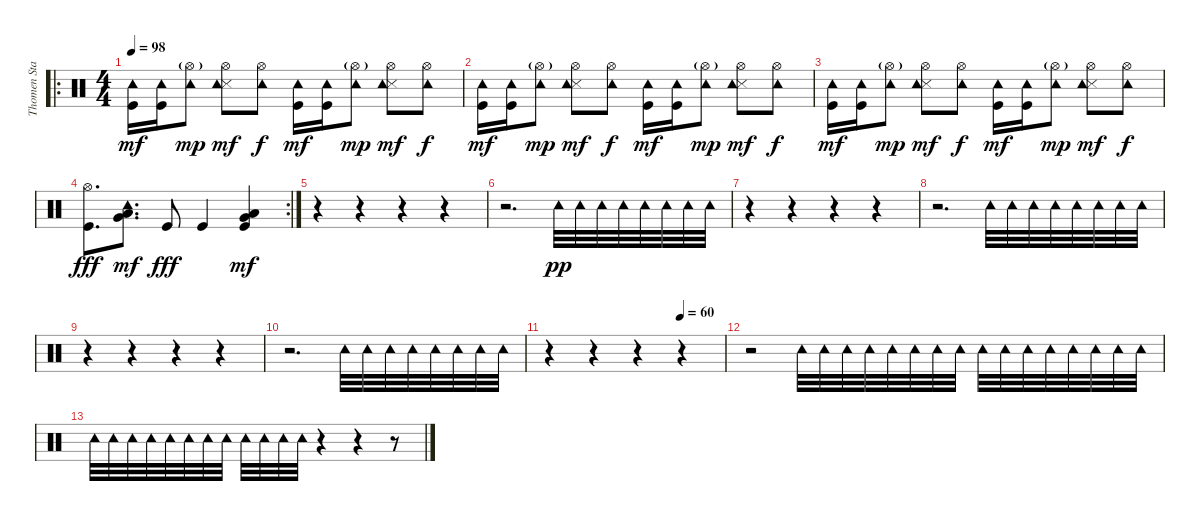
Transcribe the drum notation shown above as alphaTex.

\track ("Thomen Stauch" "Thomen Sta") {instrument percussion}
\staff {score}
\articulation defaults
\ro
\ts (4 4)
\tempo 98
\clef neutral
\ks c
("Kick (hit)" "Tambourine (hit)").16{dy mf} ("Kick (hit)" "Tambourine (hit)").16 ("Tambourine (hit)" "Hi-Hat (open)"{g}).8{dy mp} ("Snare (side stick) 3" "Tambourine (hit)" "Hi-Hat (open)").8{dy mf} ("Tambourine (hit)" "Hi-Hat (open)").8{dy f} ("Kick (hit)" "Tambourine (hit)").16{dy mf} ("Kick (hit)" "Tambourine (hit)").16 ("Tambourine (hit)" "Hi-Hat (open)"{g}).8{dy mp} ("Snare (side stick) 3" "Tambourine (hit)" "Hi-Hat (open)").8{dy mf} ("Tambourine (hit)" "Hi-Hat (open)").8{dy f} |
("Kick (hit)" "Tambourine (hit)").16{dy mf} ("Kick (hit)" "Tambourine (hit)").16 ("Tambourine (hit)" "Hi-Hat (open)"{g}).8{dy mp} ("Snare (side stick) 3" "Tambourine (hit)" "Hi-Hat (open)").8{dy mf} ("Tambourine (hit)" "Hi-Hat (open)").8{dy f} ("Kick (hit)" "Tambourine (hit)").16{dy mf} ("Kick (hit)" "Tambourine (hit)").16 ("Tambourine (hit)" "Hi-Hat (open)"{g}).8{dy mp} ("Snare (side stick) 3" "Tambourine (hit)" "Hi-Hat (open)").8{dy mf} ("Tambourine (hit)" "Hi-Hat (open)").8{dy f} |
("Kick (hit)" "Tambourine (hit)").16{dy mf} ("Kick (hit)" "Tambourine (hit)").16 ("Tambourine (hit)" "Hi-Hat (open)"{g}).8{dy mp} ("Snare (side stick) 3" "Tambourine (hit)" "Hi-Hat (open)").8{dy mf} ("Tambourine (hit)" "Hi-Hat (open)").8{dy f} ("Kick (hit)" "Tambourine (hit)").16{dy mf} ("Kick (hit)" "Tambourine (hit)").16 ("Tambourine (hit)" "Hi-Hat (open)"{g}).8{dy mp} ("Snare (side stick) 3" "Tambourine (hit)" "Hi-Hat (open)").8{dy mf} ("Tambourine (hit)" "Hi-Hat (open)").8{dy f} |
\rc 2
("Kick (hit)" "Hi-Hat (open)").8{d dy fff} ("Very Low Tom (hit)" "Low Tom (hit)" "Tambourine (hit)").8{d dy mf} "Kick (hit)".8{dy fff} "Kick (hit)".4 ("Kick (hit)" "Very Low Tom (hit)" "Low Tom (hit)").4{dy mf} |
r.4 r.4 r.4 r.4 |
r.2{d} "Tambourine (hit)".32{dy pp} "Tambourine (hit)".32 "Tambourine (hit)".32 "Tambourine (hit)".32 "Tambourine (hit)".32 "Tambourine (hit)".32 "Tambourine (hit)".32 "Tambourine (hit)".32 |
r.4 r.4 r.4 r.4 |
r.2{d} "Tambourine (hit)".32 "Tambourine (hit)".32 "Tambourine (hit)".32 "Tambourine (hit)".32 "Tambourine (hit)".32 "Tambourine (hit)".32 "Tambourine (hit)".32 "Tambourine (hit)".32 |
r.4 r.4 r.4 r.4 |
r.2{d} "Tambourine (hit)".32 "Tambourine (hit)".32 "Tambourine (hit)".32 "Tambourine (hit)".32 "Tambourine (hit)".32 "Tambourine (hit)".32 "Tambourine (hit)".32 "Tambourine (hit)".32 |
\tempo (60 0.75)
r.4 r.4 r.4 r.4 |
r.2 "Tambourine (hit)".32 "Tambourine (hit)".32 "Tambourine (hit)".32 "Tambourine (hit)".32 "Tambourine (hit)".32 "Tambourine (hit)".32 "Tambourine (hit)".32 "Tambourine (hit)".32 "Tambourine (hit)".32 "Tambourine (hit)".32 "Tambourine (hit)".32 "Tambourine (hit)".32 "Tambourine (hit)".32 "Tambourine (hit)".32 "Tambourine (hit)".32 "Tambourine (hit)".32 |
"Tambourine (hit)".32 "Tambourine (hit)".32 "Tambourine (hit)".32 "Tambourine (hit)".32 "Tambourine (hit)".32 "Tambourine (hit)".32 "Tambourine (hit)".32 "Tambourine (hit)".32 "Tambourine (hit)".32 "Tambourine (hit)".32 "Tambourine (hit)".32 "Tambourine (hit)".32 r.4 r.4 r.8
